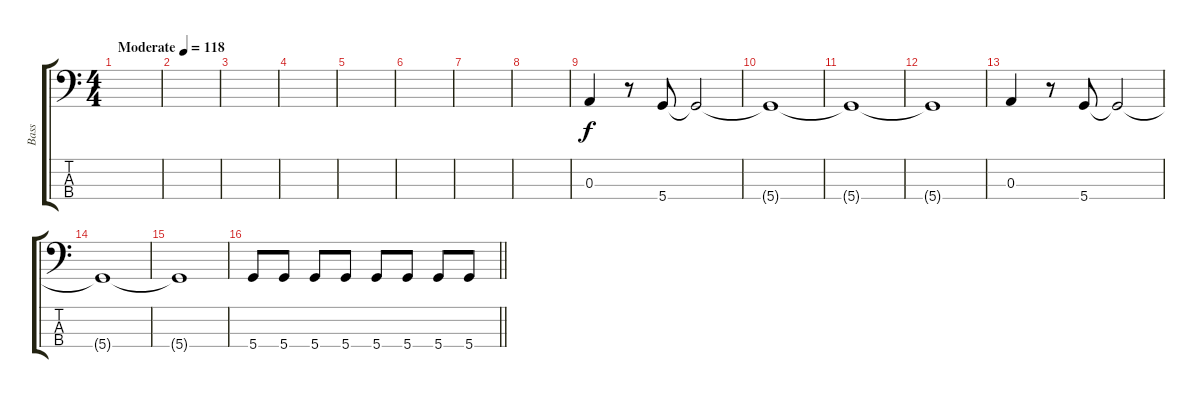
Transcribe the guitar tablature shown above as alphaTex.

\track ("Bass" "Bass") {instrument electricbassfinger}
\staff {score tabs}
\tuning (G2 D2 A1 D1) {hide}
\ts (4 4)
\tempo (118 "Moderate")
\clef f4
\ks c
|
|
|
|
|
|
|
|
0.3.4 r.8 5.4.8 5.4{t}.2 |
5.4{t}.1 |
5.4{t}.1 |
5.4{t}.1 |
0.3.4 r.8 5.4.8 5.4{t}.2 |
5.4{t}.1 |
5.4{t}.1 |
\barLineRight lightlight
5.4.8 5.4.8 5.4.8 5.4.8 5.4.8 5.4.8 5.4.8 5.4.8
